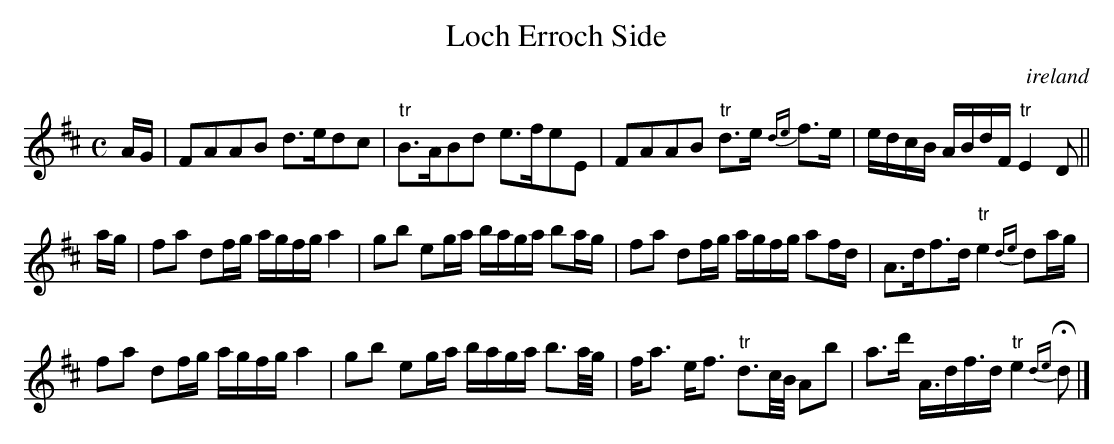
X:1
T:Loch Erroch Side
O:ireland
M:C
K:D
A/G/|\
FAAB d>edc| "tr"B>ABd e>feE|\
FAAB "tr"d>e {de}f>e| e/d/c/B/ A/B/d/F/ "tr"E2D||
a/g/|\
fa df/g/ a/g/f/g/ a2| gb eg/a/ b/a/g/a/ ba/g/| \
fa df/g/ a/g/f/g/ af/d/| A>df>d "tr"e2 {de}da/g/|
fa df/g/ a/g/f/g/ a2| gb eg/a/ b/a/g/a/ b3/a//g//| \
f<a e<f "tr"d3/c//B// Ab| a>d' A/>df/>d "tr"e2{de}Hd|]
